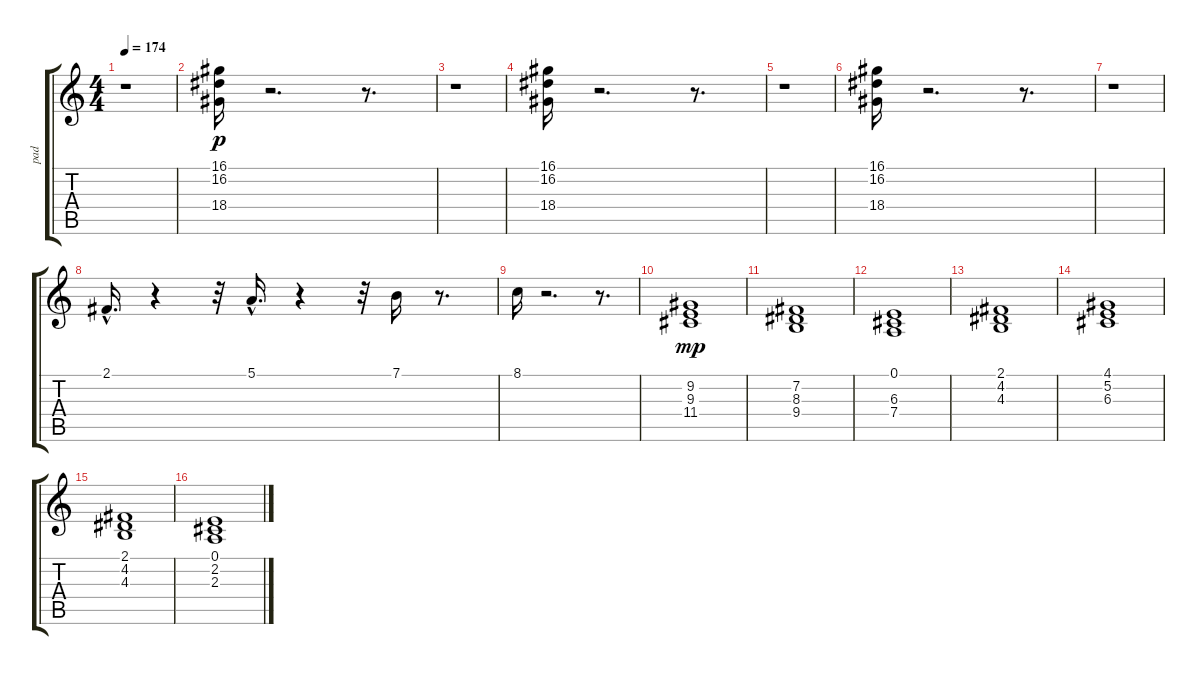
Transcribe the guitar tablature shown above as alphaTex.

\track ("pad" "pad") {instrument pad4choir}
\staff {score tabs}
\tuning (E4 B3 G3 D3 A2 E2) {hide}
\ts (4 4)
\tempo 174
\clef g2
\ks c
r.1{dy p} |
(16.1 16.2 18.4).16 r.2{d} r.8{d} |
r.1 |
(16.1 16.2 18.4).16 r.2{d} r.8{d} |
r.1 |
(16.1 16.2 18.4).16 r.2{d} r.8{d} |
r.1 |
2.1{hac}.16{d} r.4 r.32 5.1{hac}.16{d} r.4 r.32 7.1.16 r.8{d} |
8.1.16 r.2{d} r.8{d} |
(9.2 9.3 11.4).1{dy mp instrument pad2warm} |
(7.2 8.3 9.4).1 |
(0.1 6.3 7.4).1 |
(2.1 4.2 4.3).1 |
(4.1 5.2 6.3).1 |
(2.1 4.2 4.3).1 |
(0.1 2.2 2.3).1
